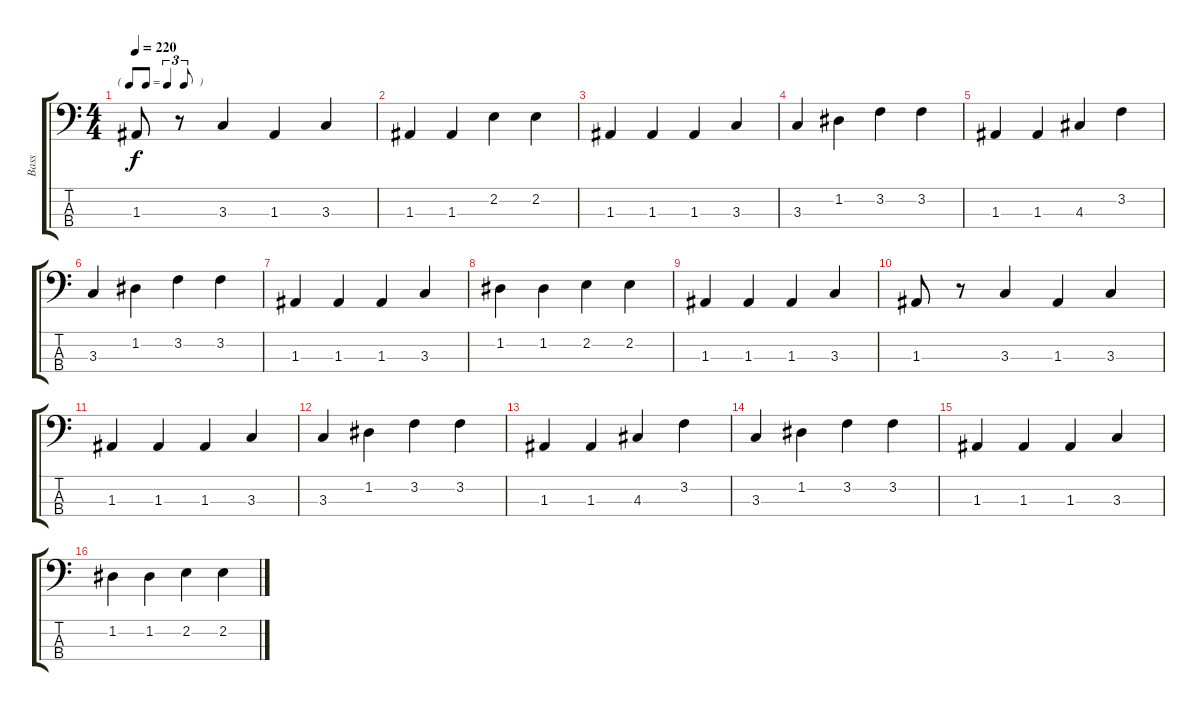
\track ("Bass" "Bass") {instrument electricbasspick}
\staff {score tabs}
\tuning (G2 D2 A1 E1) {hide}
\ts (4 4)
\tf triplet8th
\tempo 220
\clef f4
\ks c
1.3.8{dy f} r.8 3.3.4 1.3.4 3.3.4 |
1.3.4 1.3.4 2.2.4 2.2.4 |
1.3.4 1.3.4 1.3.4 3.3.4 |
3.3.4 1.2.4 3.2.4 3.2.4 |
1.3.4 1.3.4 4.3.4 3.2.4 |
3.3.4 1.2.4 3.2.4 3.2.4 |
1.3.4 1.3.4 1.3.4 3.3.4 |
1.2.4 1.2.4 2.2.4 2.2.4 |
1.3.4 1.3.4 1.3.4 3.3.4 |
1.3.8 r.8 3.3.4 1.3.4 3.3.4 |
1.3.4 1.3.4 1.3.4 3.3.4 |
3.3.4 1.2.4 3.2.4 3.2.4 |
1.3.4 1.3.4 4.3.4 3.2.4 |
3.3.4 1.2.4 3.2.4 3.2.4 |
1.3.4 1.3.4 1.3.4 3.3.4 |
1.2.4 1.2.4 2.2.4 2.2.4
